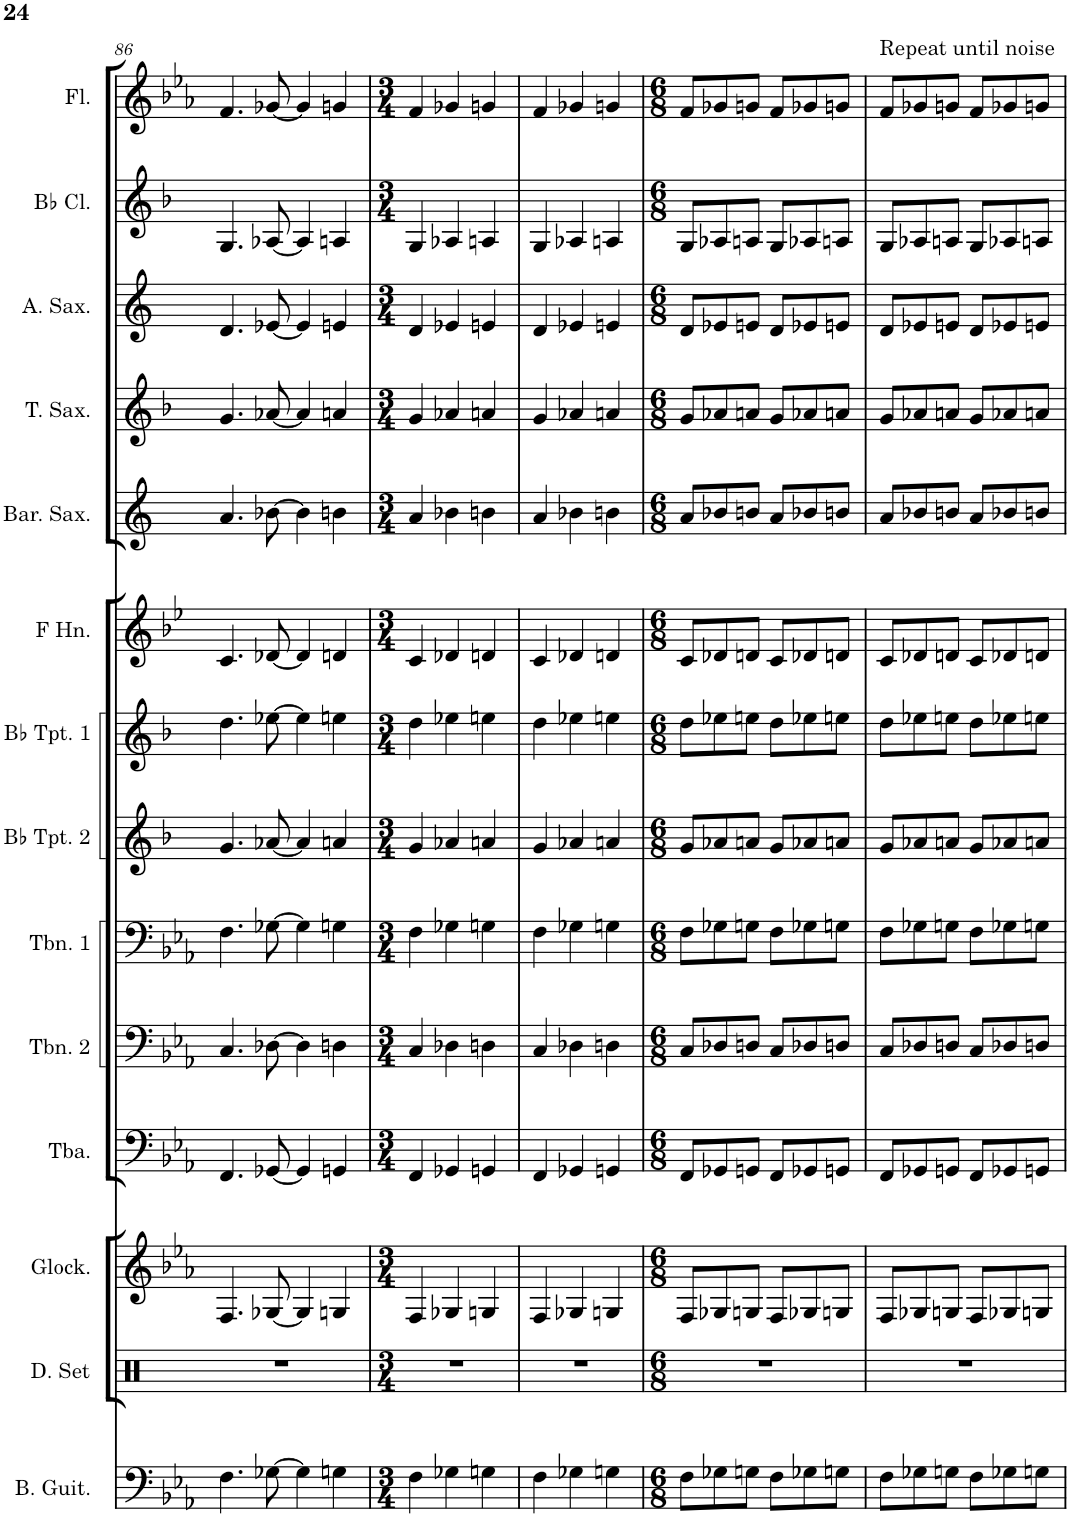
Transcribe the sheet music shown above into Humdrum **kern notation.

**kern	**kern	**kern	**kern	**kern	**kern	**kern	**kern	**kern	**kern	**kern	**kern	**kern	**kern
*part14	*part13	*part12	*part11	*part10	*part9	*part8	*part7	*part6	*part5	*part4	*part3	*part2	*part1
*staff14	*staff13	*staff12	*staff11	*staff10	*staff9	*staff8	*staff7	*staff6	*staff5	*staff4	*staff3	*staff2	*staff1
*I"Bass Guitar	*I"Drumset	*I"Glockenspiel	*I"Tuba	*I"Trombone 2	*I"Trombone 1	*I"Bb Trumpet 2	*I"Bb Trumpet 1	*I"Horn in F	*I"Baritone Saxophone	*I"Tenor Saxophone	*I"Alto Saxophone	*I"Bb Clarinet	*I"Flute
*I'B. Guit.	*I'D. Set	*I'Glock.	*I'Tba.	*I'Tbn. 2	*I'Tbn. 1	*I'Bb Tpt. 2	*I'Bb Tpt. 1	*	*I'Bar. Sax.	*I'T. Sax.	*I'A. Sax.	*I'Bb Cl.	*I'Fl.
!!LO:PB:g=z
*clefF4	*clefX	*clefG2	*clefF4	*clefF4	*clefF4	*clefG2	*clefG2	*clefG2	*clefG2	*clefG2	*clefG2	*clefG2	*clefG2
*Trd7c12	*	*Trd-14c-24	*	*	*	*Trd1c2	*Trd1c2	*Trd4c7	*Trd12c21	*Trd8c14	*Trd5c9	*Trd1c2	*
*k[b-e-a-]	*k[]	*k[b-e-a-]	*k[b-e-a-]	*k[b-e-a-]	*k[b-e-a-]	*k[b-]	*k[b-]	*k[b-e-]	*k[]	*k[b-]	*k[]	*k[b-]	*k[b-e-a-]
*M4/4	*M4/4	*M4/4	*M4/4	*M4/4	*M4/4	*M4/4	*M4/4	*M4/4	*M4/4	*M4/4	*M4/4	*M4/4	*M4/4
=86	=86	=86	=86	=86	=86	=86	=86	=86	=86	=86	=86	=86	=86
4.F\	1r	4.F/	4.FF/	4.C/	4.F\	4.g/	4.dd\	4.c/	4.a/	4.g/	4.d/	4.G/	4.f/
[8G-X\	.	[8G-X/	[8GG-X/	[8D-X\	[8G-X\	[8a-X/	[8ee-X\	[8d-X/	[8b-X\	[8a-X/	[8e-X/	[8A-X/	[8g-X/
4G-\]	.	4G-/]	4GG-/]	4D-\]	4G-\]	4a-/]	4ee-\]	4d-/]	4b-\]	4a-/]	4e-/]	4A-/]	4g-/]
4Gn\	.	4Gn/	4GGn/	4Dn\	4Gn\	4an/	4een\	4dn/	4bn\	4an/	4en/	4An/	4gn/
=87	=87	=87	=87	=87	=87	=87	=87	=87	=87	=87	=87	=87	=87
*M3/4	*M3/4	*M3/4	*M3/4	*M3/4	*M3/4	*M3/4	*M3/4	*M3/4	*M3/4	*M3/4	*M3/4	*M3/4	*M3/4
4F\	2.r	4F/	4FF/	4C/	4F\	4g/	4dd\	4c/	4a/	4g/	4d/	4G/	4f/
4G-X\	.	4G-X/	4GG-X/	4D-X\	4G-X\	4a-X/	4ee-X\	4d-X/	4b-X\	4a-X/	4e-X/	4A-X/	4g-X/
4Gn\	.	4Gn/	4GGn/	4Dn\	4Gn\	4an/	4een\	4dn/	4bn\	4an/	4en/	4An/	4gn/
=88	=88	=88	=88	=88	=88	=88	=88	=88	=88	=88	=88	=88	=88
4F\	2.r	4F/	4FF/	4C/	4F\	4g/	4dd\	4c/	4a/	4g/	4d/	4G/	4f/
4G-X\	.	4G-X/	4GG-X/	4D-X\	4G-X\	4a-X/	4ee-X\	4d-X/	4b-X\	4a-X/	4e-X/	4A-X/	4g-X/
4Gn\	.	4Gn/	4GGn/	4Dn\	4Gn\	4an/	4een\	4dn/	4bn\	4an/	4en/	4An/	4gn/
=89	=89	=89	=89	=89	=89	=89	=89	=89	=89	=89	=89	=89	=89
*M6/8	*M6/8	*M6/8	*M6/8	*M6/8	*M6/8	*M6/8	*M6/8	*M6/8	*M6/8	*M6/8	*M6/8	*M6/8	*M6/8
8F\L	2.r	8F/L	8FF/L	8C/L	8F\L	8g/L	8dd\L	8c/L	8a/L	8g/L	8d/L	8G/L	8f/L
8G-X\	.	8G-X/	8GG-X/	8D-X/	8G-X\	8a-X/	8ee-X\	8d-X/	8b-X/	8a-X/	8e-X/	8A-X/	8g-X/
8Gn\J	.	8Gn/J	8GGn/J	8Dn/J	8Gn\J	8an/J	8een\J	8dn/J	8bn/J	8an/J	8en/J	8An/J	8gn/J
8F\L	.	8F/L	8FF/L	8C/L	8F\L	8g/L	8dd\L	8c/L	8a/L	8g/L	8d/L	8G/L	8f/L
8G-X\	.	8G-X/	8GG-X/	8D-X/	8G-X\	8a-X/	8ee-X\	8d-X/	8b-X/	8a-X/	8e-X/	8A-X/	8g-X/
8Gn\J	.	8Gn/J	8GGn/J	8Dn/J	8Gn\J	8an/J	8een\J	8dn/J	8bn/J	8an/J	8en/J	8An/J	8gn/J
=90	=90	=90	=90	=90	=90	=90	=90	=90	=90	=90	=90	=90	=90
!	!	!	!	!	!	!	!	!	!	!	!	!	!LO:TX:a:t=Repeat until noise
8F\L	2.r	8F/L	8FF/L	8C/L	8F\L	8g/L	8dd\L	8c/L	8a/L	8g/L	8d/L	8G/L	8f/L
8G-X\	.	8G-X/	8GG-X/	8D-X/	8G-X\	8a-X/	8ee-X\	8d-X/	8b-X/	8a-X/	8e-X/	8A-X/	8g-X/
8Gn\J	.	8Gn/J	8GGn/J	8Dn/J	8Gn\J	8an/J	8een\J	8dn/J	8bn/J	8an/J	8en/J	8An/J	8gn/J
8F\L	.	8F/L	8FF/L	8C/L	8F\L	8g/L	8dd\L	8c/L	8a/L	8g/L	8d/L	8G/L	8f/L
8G-X\	.	8G-X/	8GG-X/	8D-X/	8G-X\	8a-X/	8ee-X\	8d-X/	8b-X/	8a-X/	8e-X/	8A-X/	8g-X/
8Gn\J	.	8Gn/J	8GGn/J	8Dn/J	8Gn\J	8an/J	8een\J	8dn/J	8bn/J	8an/J	8en/J	8An/J	8gn/J
=	=	=	=	=	=	=	=	=	=	=	=	=	=
*-	*-	*-	*-	*-	*-	*-	*-	*-	*-	*-	*-	*-	*-
